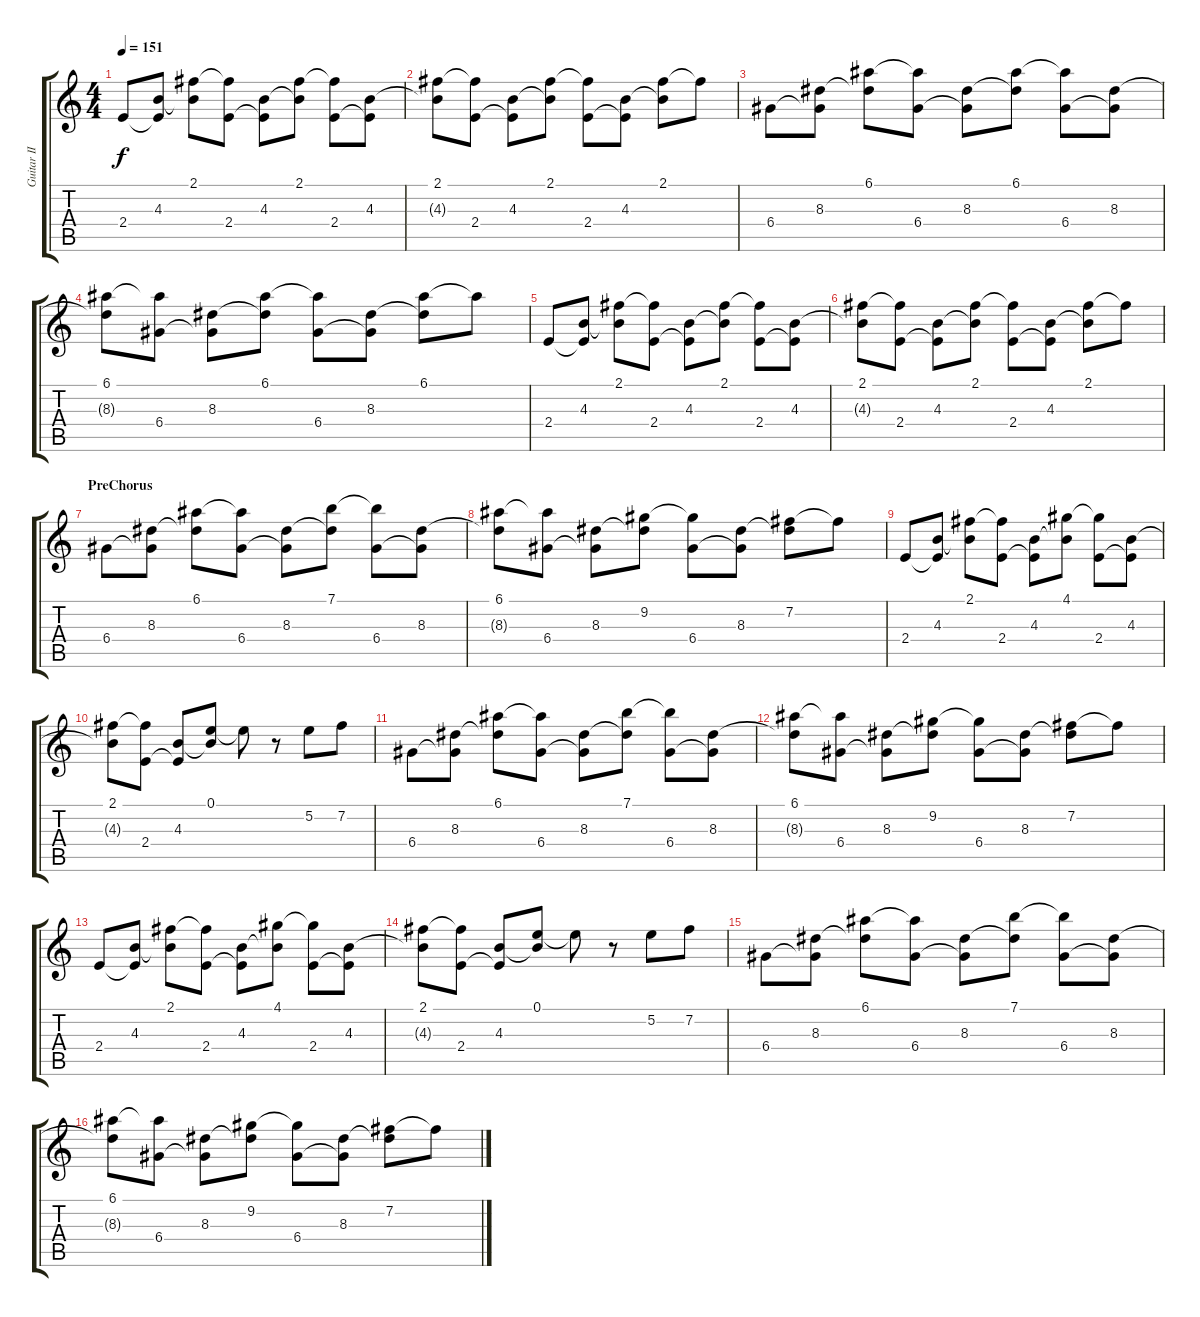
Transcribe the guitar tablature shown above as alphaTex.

\track ("Guitar II" "Guitar II") {instrument overdrivenguitar}
\staff {score tabs}
\tuning (E4 B3 G3 D3 A2 E2) {hide}
\ts (4 4)
\tempo 151
\clef g2
\ks c
2.4.8{dy f volume 10} (4.3 2.4{t}).8 (2.1 4.3{t}).8 (2.1{t} 2.4).8{volume 9} (4.3 2.4{t}).8 (2.1 4.3{t}).8 (2.1{t} 2.4).8{volume 8} (4.3 2.4{t}).8 |
(2.1 4.3{t}).8 (2.1{t} 2.4).8{volume 7} (4.3 2.4{t}).8 (2.1 4.3{t}).8 (2.1{t} 2.4).8{volume 7} (4.3 2.4{t}).8 (2.1 4.3{t}).8 2.1{t}.8 |
6.4.8{volume 10} (8.3 6.4{t}).8 (6.1 8.3{t}).8 (6.1{t} 6.4).8{volume 9} (8.3 6.4{t}).8 (6.1 8.3{t}).8 (6.1{t} 6.4).8{volume 8} (8.3 6.4{t}).8 |
(6.1 8.3{t}).8 (6.1{t} 6.4).8{volume 7} (8.3 6.4{t}).8 (6.1 8.3{t}).8 (6.1{t} 6.4).8{volume 7} (8.3 6.4{t}).8 (6.1 8.3{t}).8 6.1{t}.8 |
2.4.8{volume 10} (4.3 2.4{t}).8 (2.1 4.3{t}).8 (2.1{t} 2.4).8{volume 9} (4.3 2.4{t}).8 (2.1 4.3{t}).8 (2.1{t} 2.4).8{volume 8} (4.3 2.4{t}).8 |
(2.1 4.3{t}).8 (2.1{t} 2.4).8{volume 7} (4.3 2.4{t}).8 (2.1 4.3{t}).8 (2.1{t} 2.4).8{volume 7} (4.3 2.4{t}).8 (2.1 4.3{t}).8 2.1{t}.8 |
\section ("" "PreChorus")
6.4.8{volume 13} (8.3 6.4{t}).8 (6.1 8.3{t}).8 (6.1{t} 6.4).8 (8.3 6.4{t}).8 (7.1 8.3{t}).8 (7.1{t} 6.4).8 (8.3 6.4{t}).8 |
(6.1 8.3{t}).8 (6.1{t} 6.4).8 (8.3 6.4{t}).8 (9.2 8.3{t}).8 (9.2{t} 6.4).8 (8.3 6.4{t}).8 (7.2 8.3{t}).8 7.2{t}.8 |
2.4.8 (4.3 2.4{t}).8 (2.1 4.3{t}).8 (2.1{t} 2.4).8 (4.3 2.4{t}).8 (4.1 4.3{t}).8 (4.1{t} 2.4).8 (4.3 2.4{t}).8 |
(2.1 4.3{t}).8 (2.1{t} 2.4).8 (4.3 2.4{t}).8 (0.1 4.3{t}).8 0.1{t}.8 r.8 5.2.8 7.2.8 |
6.4.8{volume 13} (8.3 6.4{t}).8 (6.1 8.3{t}).8 (6.1{t} 6.4).8 (8.3 6.4{t}).8 (7.1 8.3{t}).8 (7.1{t} 6.4).8 (8.3 6.4{t}).8 |
(6.1 8.3{t}).8 (6.1{t} 6.4).8 (8.3 6.4{t}).8 (9.2 8.3{t}).8 (9.2{t} 6.4).8 (8.3 6.4{t}).8 (7.2 8.3{t}).8 7.2{t}.8 |
2.4.8 (4.3 2.4{t}).8 (2.1 4.3{t}).8 (2.1{t} 2.4).8 (4.3 2.4{t}).8 (4.1 4.3{t}).8 (4.1{t} 2.4).8 (4.3 2.4{t}).8 |
(2.1 4.3{t}).8 (2.1{t} 2.4).8 (4.3 2.4{t}).8 (0.1 4.3{t}).8 0.1{t}.8 r.8 5.2.8 7.2.8 |
6.4.8{volume 13} (8.3 6.4{t}).8 (6.1 8.3{t}).8 (6.1{t} 6.4).8 (8.3 6.4{t}).8 (7.1 8.3{t}).8 (7.1{t} 6.4).8 (8.3 6.4{t}).8 |
(6.1 8.3{t}).8 (6.1{t} 6.4).8 (8.3 6.4{t}).8 (9.2 8.3{t}).8 (9.2{t} 6.4).8 (8.3 6.4{t}).8 (7.2 8.3{t}).8 7.2{t}.8
